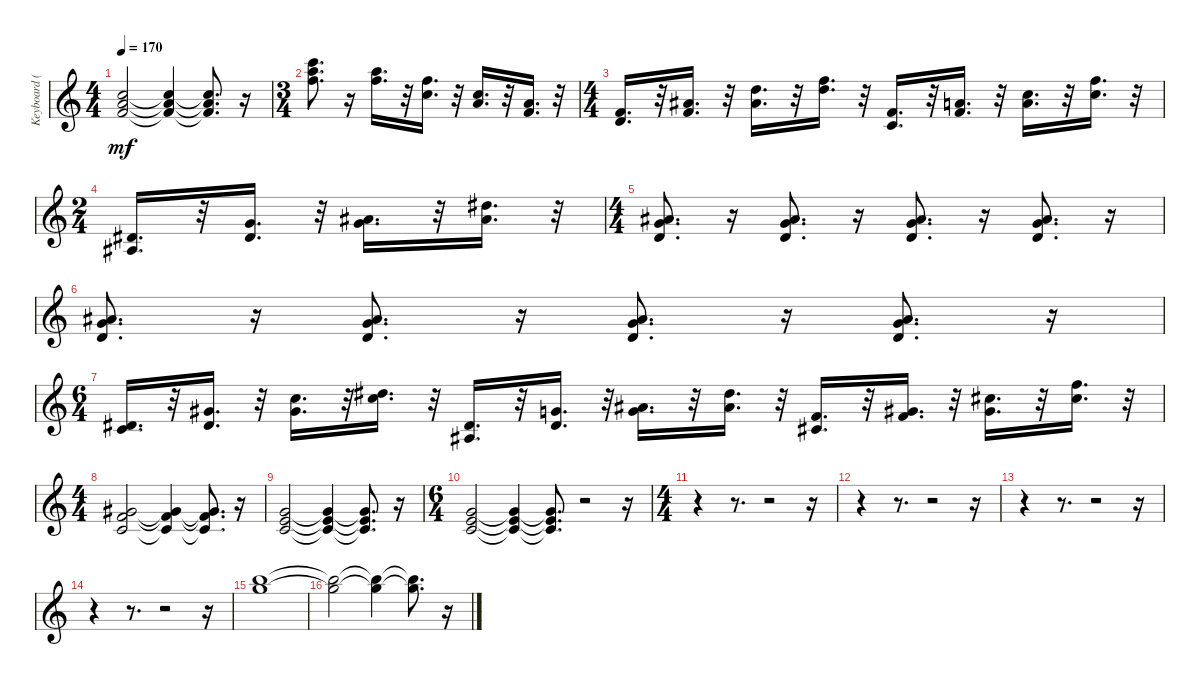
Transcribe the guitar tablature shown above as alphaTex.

\track ("Keyboard (Staff 1)" "Keyboard (") {instrument celesta}
\staff {score}
\tuning (E4 B3 G3 D3 A2 E2 B1) {hide}
\ts (4 4)
\tempo 170
\clef g2
\ks c
(1.1 10.2 17.3).2{dy mf} (1.1{t} 10.2{t} 17.3{t}).4 (1.1{t} 10.2{t} 17.3{t}).8{d} r.16 |
\ts (3 4)
(13.1 22.2 29.3).8{d} r.16 (13.1 22.2).16{d} r.32 (8.1 18.2).16{d} r.32 (5.1 13.2).16{d} r.32 (1.1 10.2).16{d} r.32 |
\ts (4 4)
(1.1 3.2).16{d} r.32 (1.1 11.2).16{d} r.32 (6.1 15.2).16{d} r.32 (10.1 18.2).16{d} r.32 (1.1 1.2).16{d} r.32 (1.1 10.2).16{d} r.32 (5.1 13.2).16{d} r.32 (8.1 18.2).16{d} r.32 |
\ts (2 4)
(4.2 3.3).16{d} r.32 (3.1 4.2).16{d} r.32 (3.1 11.2).16{d} r.32 (6.1 16.2).16{d} r.32 |
\ts (4 4)
(3.1 3.2 15.3).8{d} r.16 (3.1 3.2 15.3).8{d} r.16 (3.1 3.2 15.3).8{d} r.16 (3.1 3.2 15.3).8{d} r.16 |
(3.1 3.2 15.3).8{d} r.16 (3.1 3.2 15.3).8{d} r.16 (3.1 3.2 15.3).8{d} r.16 (3.1 3.2 15.3).8{d} r.16 |
\ts (6 4)
(1.2 8.3).16{d} r.32 (4.1 4.2).16{d} r.32 (4.1 13.2).16{d} r.32 (8.1 16.2).16{d} r.32 (4.2 3.3).16{d} r.32 (3.1 4.2).16{d} r.32 (3.1 11.2).16{d} r.32 (6.1 16.2).16{d} r.32 (1.1 2.2).16{d} r.32 (1.1 9.2).16{d} r.32 (4.1 14.2).16{d} r.32 (9.1 18.2).16{d} r.32 |
\ts (4 4)
(1.1 1.2 13.3).2 (1.1{t} 1.2{t} 13.3{t}).4 (1.1{t} 1.2{t} 13.3{t}).8{d} r.16 |
(0.1 1.2 12.3).2 (0.1{t} 1.2{t} 12.3{t}).4 (0.1{t} 1.2{t} 12.3{t}).8{d} r.16 |
\ts (6 4)
(0.1 1.2 12.3).2 (0.1{t} 1.2{t} 12.3{t}).4 (0.1{t} 1.2{t} 12.3{t}).8{d} r.2 r.16 |
\ts (4 4)
r.4 r.8{d} r.2 r.16 |
r.4 r.8{d} r.2 r.16 |
r.4 r.8{d} r.2 r.16 |
r.4 r.8{d} r.2 r.16 |
(15.1 24.2).1 |
(15.1{t} 24.2{t}).2 (15.1{t} 24.2{t}).4 (15.1{t} 24.2{t}).8{d} r.16
